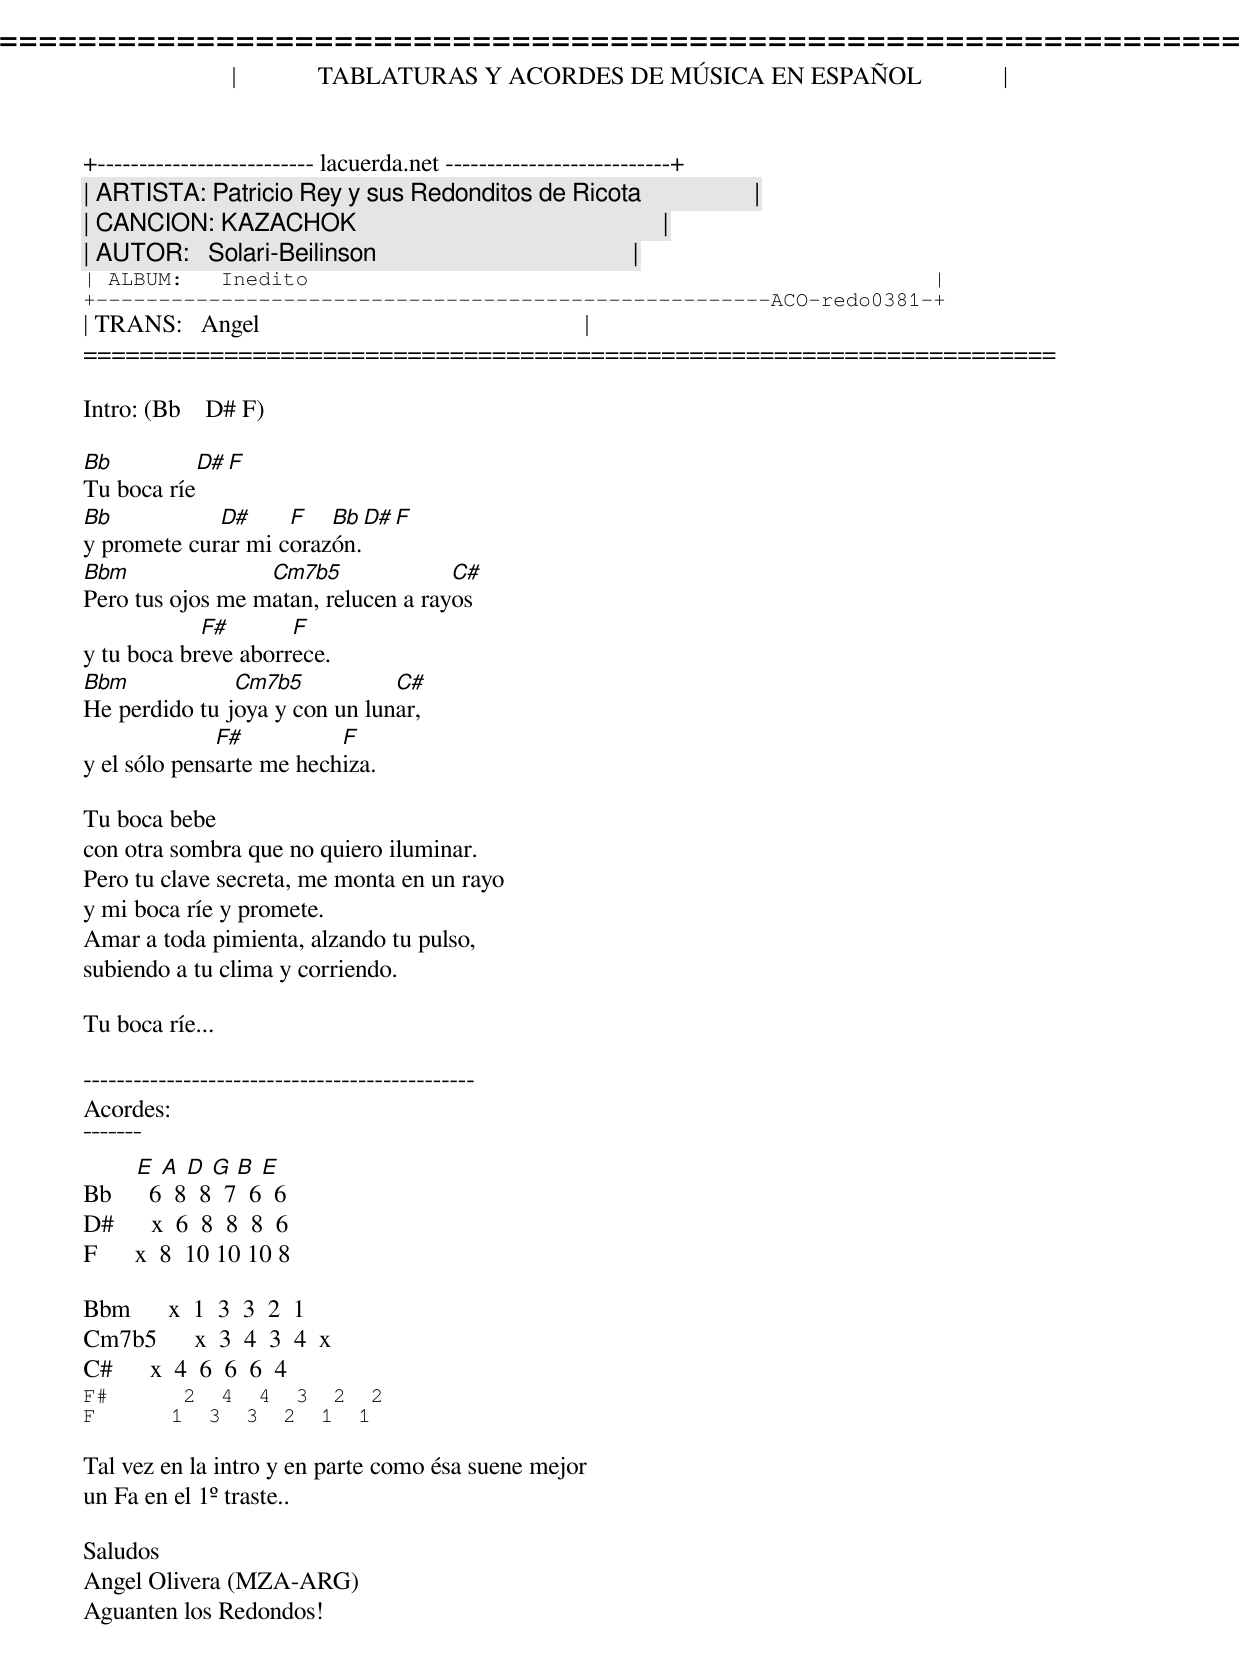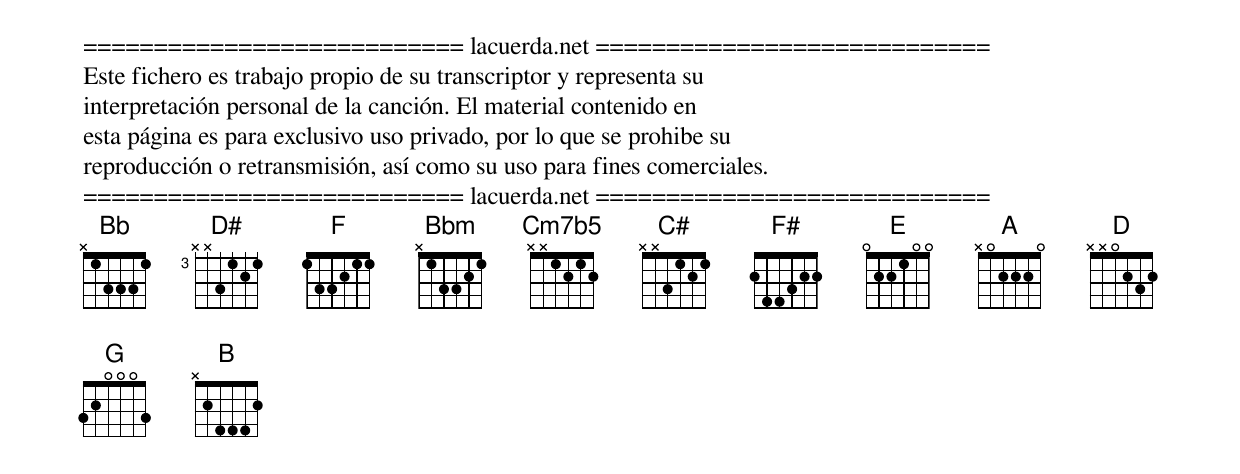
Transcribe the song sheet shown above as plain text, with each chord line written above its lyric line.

=====================================================================
|             TABLATURAS Y ACORDES DE MÚSICA EN ESPAÑOL             |
+-------------------------- lacuerda.net ---------------------------+
| ARTISTA: Patricio Rey y sus Redonditos de Ricota                  |
| CANCION: KAZACHOK                                                 |
| AUTOR:   Solari-Beilinson                                         |
| ALBUM:   Inedito                                                  |
+------------------------------------------------------ACO-redo0381-+
| TRANS:   Angel                                                    |
=====================================================================

Intro: (Bb    D# F)

Bb           D# F
Tu boca ríe
Bb           D#     F   Bb    D# F
y promete curar mi corazón.
Bbm               Cm7b5              C#
Pero tus ojos me matan, relucen a rayos
            F#       F
y tu boca breve aborrece.
Bbm            Cm7b5           C#
He perdido tu joya y con un lunar,
              F#          F
y el sólo pensarte me hechiza.

Tu boca bebe
con otra sombra que no quiero iluminar.
Pero tu clave secreta, me monta en un rayo
y mi boca ríe y promete.
Amar a toda pimienta, alzando tu pulso,
subiendo a tu clima y corriendo.

Tu boca ríe...

-----------------------------------------------
Acordes:
¯¯¯¯¯¯¯
      E  A  D  G  B  E
Bb      6  8  8  7  6  6
D#      x  6  8  8  8  6
F      x  8  10 10 10 8

Bbm      x  1  3  3  2  1
Cm7b5      x  3  4  3  4  x
C#      x  4  6  6  6  4
F#      2  4  4  3  2  2
F      1  3  3  2  1  1

Tal vez en la intro y en parte como ésa suene mejor
un Fa en el 1º traste..

Saludos
Angel Olivera (MZA-ARG)
Aguanten los Redondos!


=========================== lacuerda.net ============================
Este fichero es trabajo propio de su transcriptor y representa su
interpretación personal de la canción. El material contenido en
esta página es para exclusivo uso privado, por lo que se prohibe su
reproducción o retransmisión, así como su uso para fines comerciales.
=========================== lacuerda.net ============================
